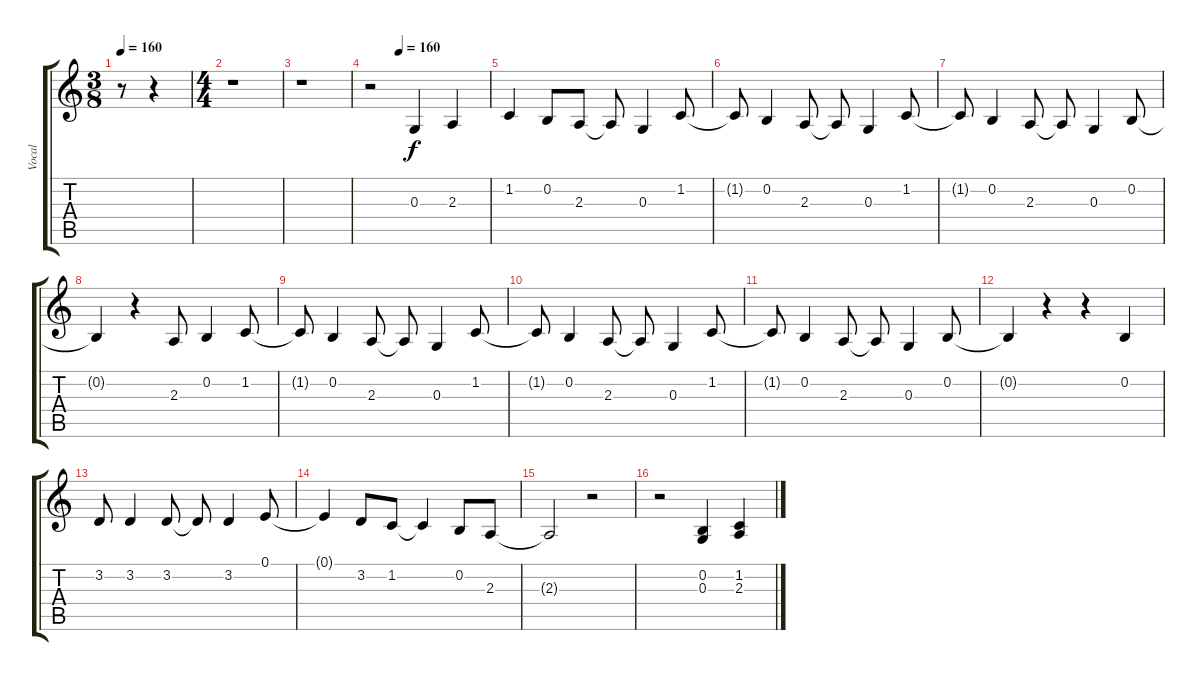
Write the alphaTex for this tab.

\track ("Vocal" "Vocal") {instrument lead5charang}
\staff {score tabs}
\tuning (E4 B3 G3 D3 A2 E2) {hide}
\ts (3 8)
\tempo 160
\tempo 100
\tempo 160
\clef g2
\ks c
r.8{dy f instrument lead5charang} r.4 |
\ts (4 4)
r.1 |
r.1 |
\tempo (160 0.25)
r.2 0.3.4 2.3.4 |
1.2.4 0.2.8 2.3.8 2.3{t}.8 0.3.4 1.2.8 |
1.2{t}.8 0.2.4 2.3.8 2.3{t}.8 0.3.4 1.2.8 |
1.2{t}.8 0.2.4 2.3.8 2.3{t}.8 0.3.4 0.2.8 |
0.2{t}.4 r.4 2.3.8 0.2.4 1.2.8 |
1.2{t}.8 0.2.4 2.3.8 2.3{t}.8 0.3.4 1.2.8 |
1.2{t}.8 0.2.4 2.3.8 2.3{t}.8 0.3.4 1.2.8 |
1.2{t}.8 0.2.4 2.3.8 2.3{t}.8 0.3.4 0.2.8 |
0.2{t}.4 r.4 r.4 0.2.4 |
3.2.8 3.2.4 3.2.8 3.2{t}.8 3.2.4 0.1.8 |
0.1{t}.4 3.2.8 1.2.8 1.2{t}.4 0.2.8 2.3.8 |
2.3{t}.2 r.2 |
r.2 (0.2 0.3).4 (1.2 2.3).4
